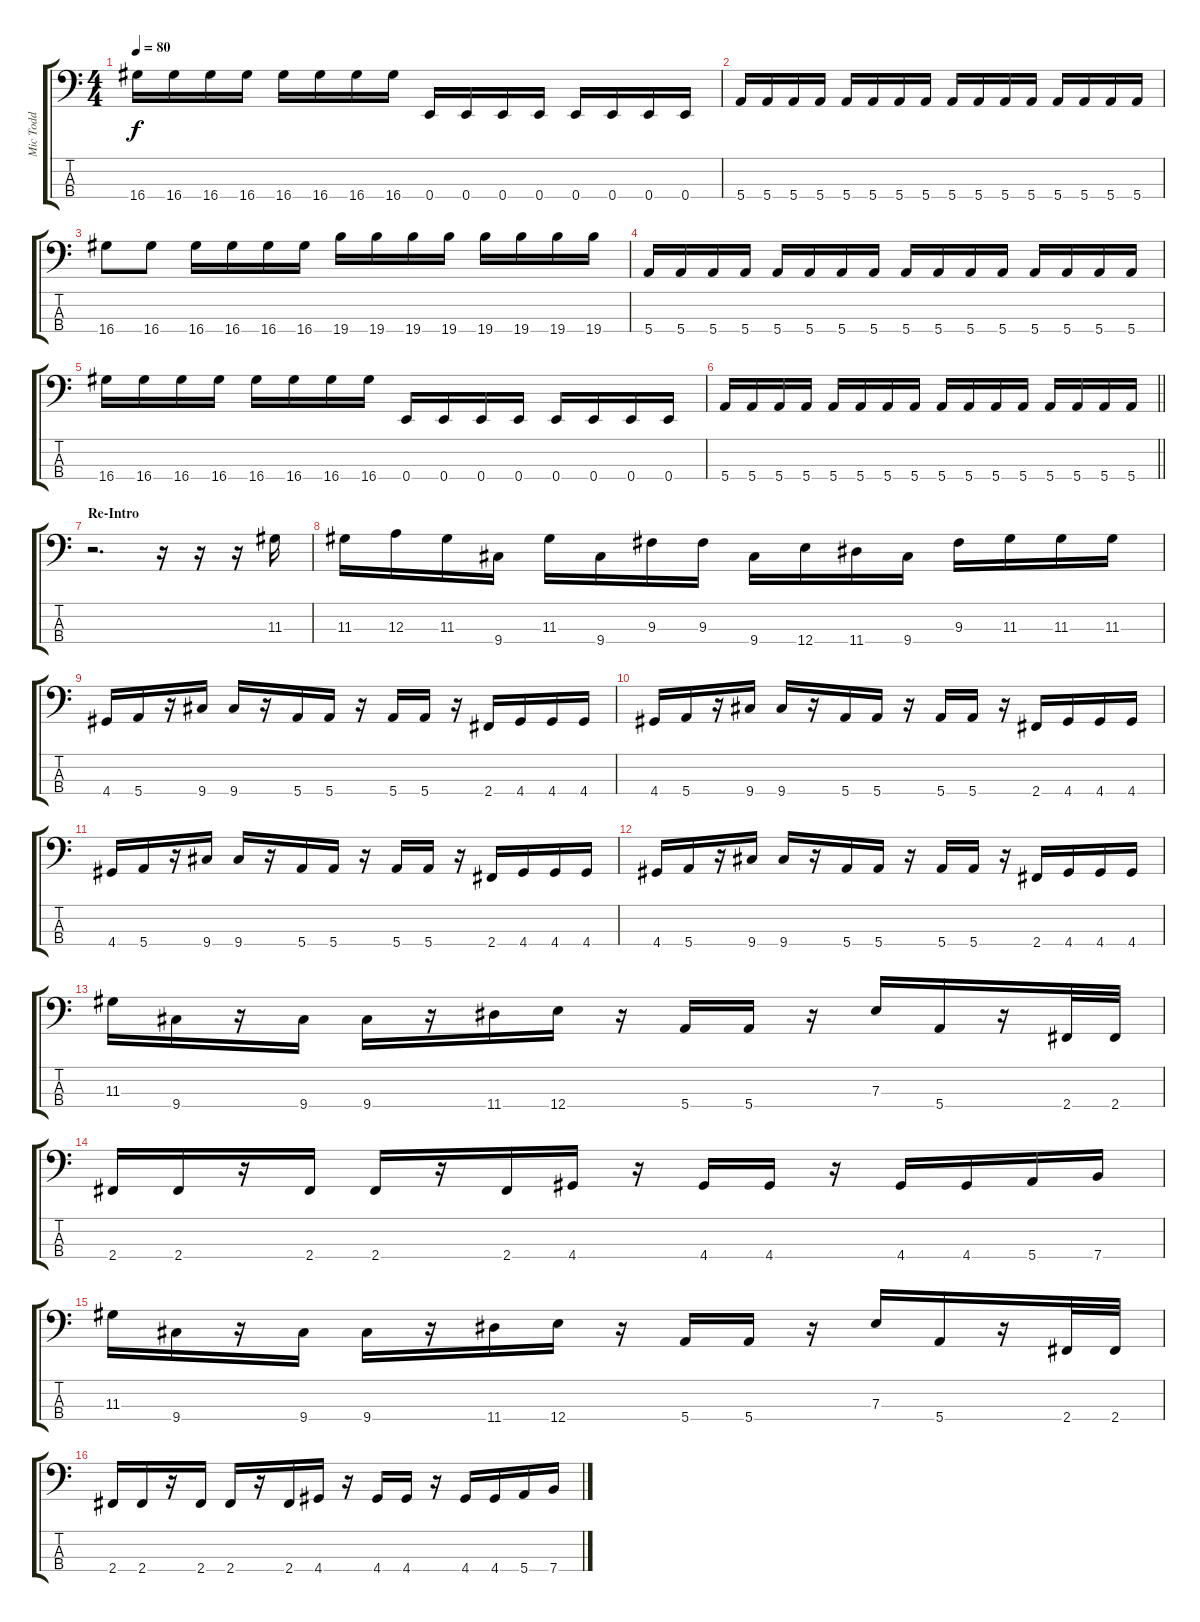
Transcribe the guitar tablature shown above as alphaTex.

\track ("Mic Todd" "Mic Todd") {instrument electricbassfinger}
\staff {score tabs}
\tuning (G2 D2 A1 E1) {hide}
\ts (4 4)
\tempo 80
\clef f4
\ks c
16.4.16{dy f} 16.4.16 16.4.16 16.4.16 16.4.16 16.4.16 16.4.16 16.4.16 0.4.16 0.4.16 0.4.16 0.4.16 0.4.16 0.4.16 0.4.16 0.4.16 |
5.4.16 5.4.16 5.4.16 5.4.16 5.4.16 5.4.16 5.4.16 5.4.16 5.4.16 5.4.16 5.4.16 5.4.16 5.4.16 5.4.16 5.4.16 5.4.16 |
16.4.8 16.4.8 16.4.16 16.4.16 16.4.16 16.4.16 19.4.16 19.4.16 19.4.16 19.4.16 19.4.16 19.4.16 19.4.16 19.4.16 |
5.4.16 5.4.16 5.4.16 5.4.16 5.4.16 5.4.16 5.4.16 5.4.16 5.4.16 5.4.16 5.4.16 5.4.16 5.4.16 5.4.16 5.4.16 5.4.16 |
16.4.16 16.4.16 16.4.16 16.4.16 16.4.16 16.4.16 16.4.16 16.4.16 0.4.16 0.4.16 0.4.16 0.4.16 0.4.16 0.4.16 0.4.16 0.4.16 |
\barLineRight lightlight
5.4.16 5.4.16 5.4.16 5.4.16 5.4.16 5.4.16 5.4.16 5.4.16 5.4.16 5.4.16 5.4.16 5.4.16 5.4.16 5.4.16 5.4.16 5.4.16 |
\section ("" "Re-Intro")
r.2{d} r.16 r.16 r.16 11.3.16 |
11.3.16 12.3.16 11.3.16 9.4.16 11.3.16 9.4.16 9.3.16 9.3.16 9.4.16 12.4.16 11.4.16 9.4.16 9.3.16 11.3.16 11.3.16 11.3.16 |
4.4.16 5.4.16 r.16 9.4.16 9.4.16 r.16 5.4.16 5.4.16 r.16 5.4.16 5.4.16 r.16 2.4.16 4.4.16 4.4.16 4.4.16 |
4.4.16 5.4.16 r.16 9.4.16 9.4.16 r.16 5.4.16 5.4.16 r.16 5.4.16 5.4.16 r.16 2.4.16 4.4.16 4.4.16 4.4.16 |
4.4.16 5.4.16 r.16 9.4.16 9.4.16 r.16 5.4.16 5.4.16 r.16 5.4.16 5.4.16 r.16 2.4.16 4.4.16 4.4.16 4.4.16 |
4.4.16 5.4.16 r.16 9.4.16 9.4.16 r.16 5.4.16 5.4.16 r.16 5.4.16 5.4.16 r.16 2.4.16 4.4.16 4.4.16 4.4.16 |
11.3.16 9.4.16 r.16 9.4.16 9.4.16 r.16 11.4.16 12.4.16 r.16 5.4.16 5.4.16 r.16 7.3.16 5.4.16 r.16 2.4.32 2.4.32 |
2.4.16 2.4.16 r.16 2.4.16 2.4.16 r.16 2.4.16 4.4.16 r.16 4.4.16 4.4.16 r.16 4.4.16 4.4.16 5.4.16 7.4.16 |
11.3.16 9.4.16 r.16 9.4.16 9.4.16 r.16 11.4.16 12.4.16 r.16 5.4.16 5.4.16 r.16 7.3.16 5.4.16 r.16 2.4.32 2.4.32 |
2.4.16 2.4.16 r.16 2.4.16 2.4.16 r.16 2.4.16 4.4.16 r.16 4.4.16 4.4.16 r.16 4.4.16 4.4.16 5.4.16 7.4.16
